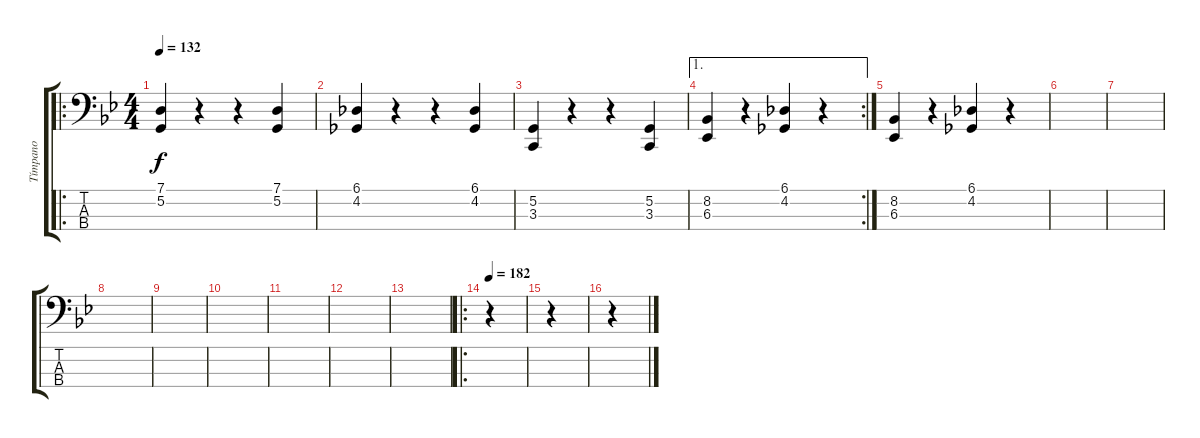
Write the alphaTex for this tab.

\track ("Tímpano" "Tímpano") {instrument timpani}
\staff {score tabs}
\tuning (G2 D2 A1 E1) {hide}
\ro
\ts (4 4)
\tempo 132
\clef f4
\ks gminor
(7.1 5.2).4{dy f} r.4 r.4 (7.1 5.2).4 |
(6.1 4.2).4 r.4 r.4 (6.1 4.2).4 |
(5.2 3.3).4 r.4 r.4 (5.2 3.3).4 |
\ae 1
\rc 2
(8.2 6.3).4 r.4 (6.1 4.2).4 r.4 |
(8.2 6.3).4 r.4 (6.1 4.2).4 r.4 |
|
|
|
|
|
|
|
|
\ro
\tempo 182
r.4 |
r.4 |
r.4
